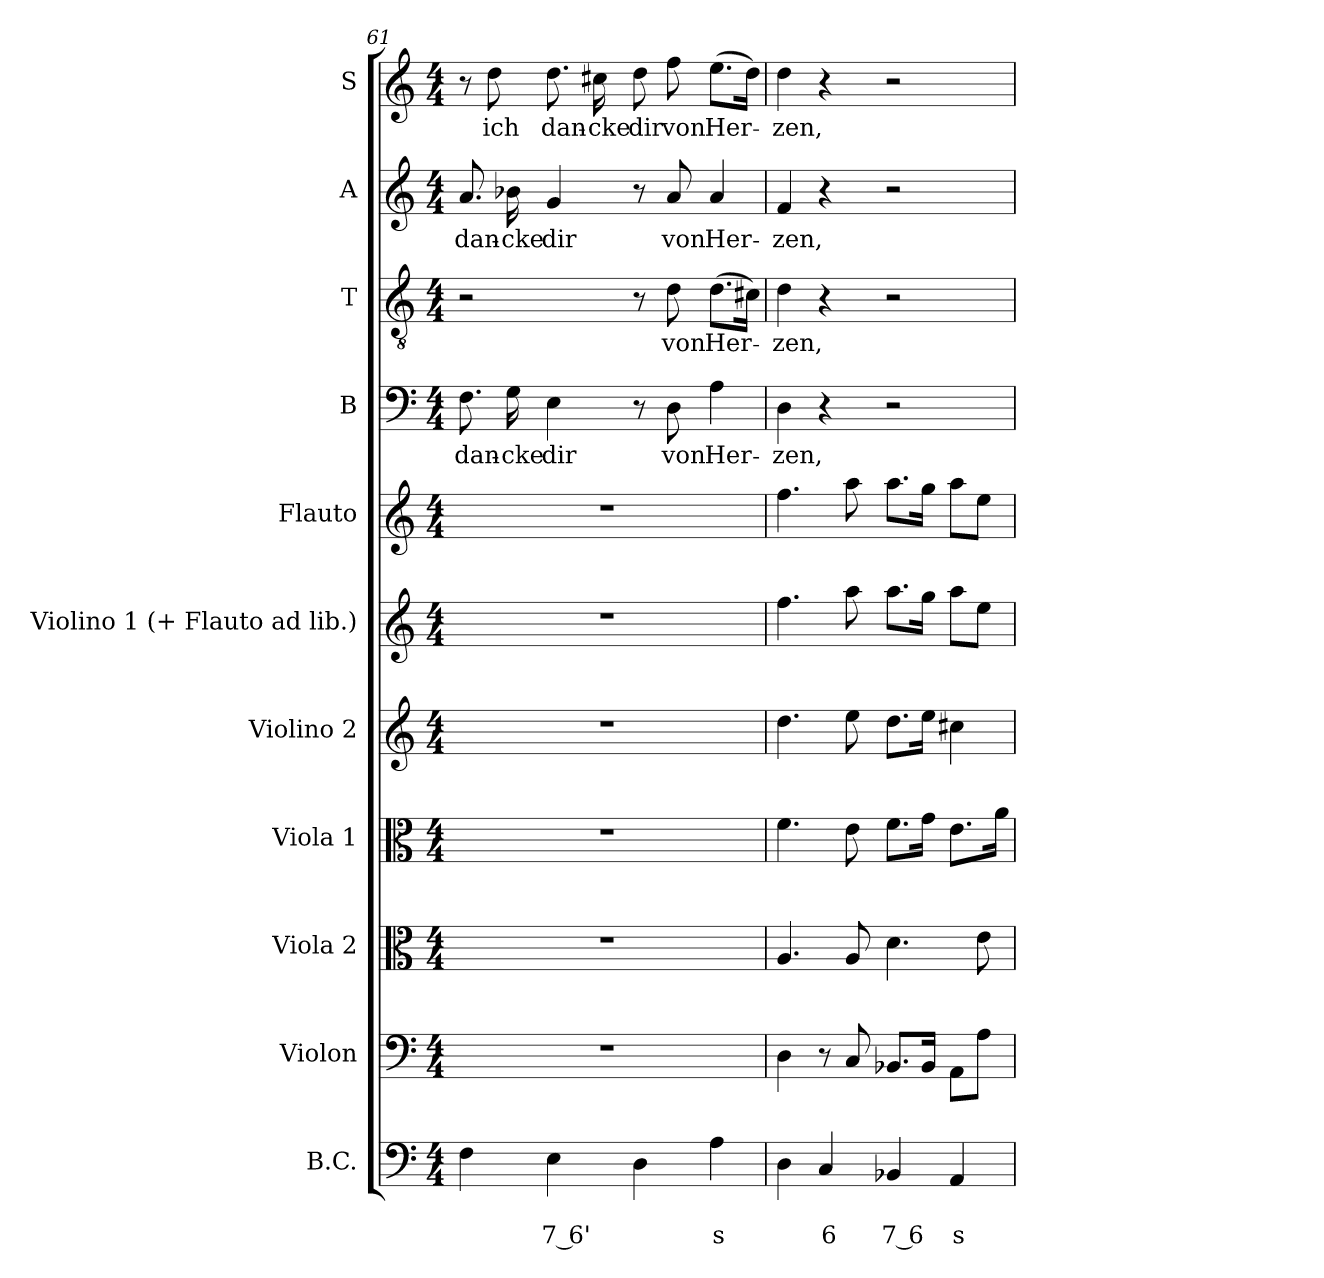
**kern	**text	**text	**kern	**kern	**kern	**kern	**kern	**kern	**kern	**text	**kern	**text	**kern	**text	**kern	**text
*part11	*part11	*part11	*part10	*part9	*part8	*part7	*part6	*part5	*part4	*part4	*part3	*part3	*part2	*part2	*part1	*part1
*staff11	*staff11	*staff11	*staff10	*staff9	*staff8	*staff7	*staff6	*staff5	*staff4	*staff4	*staff3	*staff3	*staff2	*staff2	*staff1	*staff1
*I"B.C.	*	*	*I"Violon	*I"Viola 2	*I"Viola 1	*I"Violino 2	*I"Violino 1 (+ Flauto ad lib.)	*I"Flauto	*I"B	*	*I"T	*	*I"A	*	*I"S	*
*I'B.C.	*	*	*I'Vn	*I'Va2	*I'Va1	*I'Vn2	*I'Vn1	*I'Fl.	*I'B	*	*I'T	*	*I'A	*	*I'S	*
*clefF4	*	*	*clefF4	*clefC3	*clefC3	*clefG2	*clefG2	*clefG2	*clefF4	*	*clefGv2	*	*clefG2	*	*clefG2	*
*	*	*	*	*	*	*	*	*	*	*	*ITrd7c12	*	*	*	*	*
*k[]	*	*	*k[]	*k[]	*k[]	*k[]	*k[]	*k[]	*k[]	*	*k[]	*	*k[]	*	*k[]	*
*C:	*	*	*C:	*C:	*C:	*C:	*C:	*C:	*C:	*	*C:	*	*C:	*	*C:	*
*M4/4	*	*	*M4/4	*M4/4	*M4/4	*M4/4	*M4/4	*M4/4	*M4/4	*	*M4/4	*	*M4/4	*	*M4/4	*
=61	=61	=61	=61	=61	=61	=61	=61	=61	=61	=61	=61	=61	=61	=61	=61	=61
!	!	!	!	!	!	!	!	!	!	!LO:LY:b	!	!	!	!	!	!
!	!	!	!	!	!	!	!	!	!	!	!	!	!	!LO:LY:b	!	!
4F\	.	.	1r	1r	1r	1r	1r	1r	8.F\	dan-	2r	.	8.a/	dan-	8r	.
!	!	!	!	!	!	!	!	!	!	!	!	!	!	!	!	!LO:LY:b
.	.	.	.	.	.	.	.	.	.	.	.	.	.	.	8dd\	ich
!	!	!	!	!	!	!	!	!	!	!LO:LY:b	!	!	!	!	!	!
!	!	!	!	!	!	!	!	!	!	!	!	!	!	!LO:LY:b	!	!
.	.	.	.	.	.	.	.	.	16G\	-cke	.	.	16b-X\	-cke	.	.
!	!	!LO:LY:b	!	!	!	!	!	!	!	!	!	!	!	!	!	!
!	!	!	!	!	!	!	!	!	!	!LO:LY:b	!	!	!	!	!	!
!	!	!	!	!	!	!	!	!	!	!	!	!	!	!LO:LY:b	!	!
!	!	!	!	!	!	!	!	!	!	!	!	!	!	!	!	!LO:LY:b
4E\	.	7 6'	.	.	.	.	.	.	4E\	dir	.	.	4g/	dir	8.dd\	dan-
!	!	!	!	!	!	!	!	!	!	!	!	!	!	!	!	!LO:LY:b
.	.	.	.	.	.	.	.	.	.	.	.	.	.	.	16cc#X\	-cke
!	!	!	!	!	!	!	!	!	!	!	!	!	!	!	!	!LO:LY:b
4D\	.	.	.	.	.	.	.	.	8r	.	8r	.	8r	.	8dd\	dir
!	!	!	!	!	!	!	!	!	!	!LO:LY:b	!	!	!	!	!	!
!	!	!	!	!	!	!	!	!	!	!	!	!LO:LY:b	!	!	!	!
!	!	!	!	!	!	!	!	!	!	!	!	!	!	!LO:LY:b	!	!
!	!	!	!	!	!	!	!	!	!	!	!	!	!	!	!	!LO:LY:b
.	.	.	.	.	.	.	.	.	8D\	von	8D\	von	8a/	von	8ff\	von
!	!	!LO:LY:b	!	!	!	!	!	!	!	!	!	!	!	!	!	!
!	!	!	!	!	!	!	!	!	!	!LO:LY:b	!	!	!	!	!	!
!	!	!	!	!	!	!	!	!	!	!	!	!LO:LY:b	!	!	!	!
!	!	!	!	!	!	!	!	!	!	!	!	!	!	!LO:LY:b	!	!
!	!	!	!	!	!	!	!	!	!	!	!	!	!	!	!	!LO:LY:b
4A\	.	s	.	.	.	.	.	.	4A\	Her-	(>8.D\L	Her-	4a/	Her-	(>8.ee\L	Her-
.	.	.	.	.	.	.	.	.	.	.	16C#X\Jk)	.	.	.	16dd\Jk)	.
=62	=62	=62	=62	=62	=62	=62	=62	=62	=62	=62	=62	=62	=62	=62	=62	=62
!	!	!	!	!	!	!	!	!	!	!LO:LY:b	!	!	!	!	!	!
!	!	!	!	!	!	!	!	!	!	!	!	!LO:LY:b	!	!	!	!
!	!	!	!	!	!	!	!	!	!	!	!	!	!	!LO:LY:b	!	!
!	!	!	!	!	!	!	!	!	!	!	!	!	!	!	!	!LO:LY:b
4D\	.	.	4D\	4.A/	4.f\	4.dd\	4.ff\	4.ff\	4D\	-zen,	4D\	-zen,	4f/	-zen,	4dd\	-zen,
!	!	!LO:LY:b	!	!	!	!	!	!	!	!	!	!	!	!	!	!
4C/	.	6	8r	.	.	.	.	.	4r	.	4r	.	4r	.	4r	.
.	.	.	8C/	8A/	8e\	8ee\	8aa\	8aa\	.	.	.	.	.	.	.	.
!	!	!LO:LY:b	!	!	!	!	!	!	!	!	!	!	!	!	!	!
4BB-X/	.	7 6	8.BB-X/L	4.d\	8.f\L	8.dd\L	8.aa\L	8.aa\L	2r	.	2r	.	2r	.	2r	.
.	.	.	16BB-/Jk	.	16g\Jk	16ee\Jk	16gg\Jk	16gg\Jk	.	.	.	.	.	.	.	.
!	!	!LO:LY:b	!	!	!	!	!	!	!	!	!	!	!	!	!	!
4AA/	.	s	8AA\L	.	8.e\L	4cc#X\	8aa\L	8aa\L	.	.	.	.	.	.	.	.
.	.	.	8A\J	8e\	.	.	8ee\J	8ee\J	.	.	.	.	.	.	.	.
.	.	.	.	.	16a\Jk	.	.	.	.	.	.	.	.	.	.	.
=	=	=	=	=	=	=	=	=	=	=	=	=	=	=	=	=
*-	*-	*-	*-	*-	*-	*-	*-	*-	*-	*-	*-	*-	*-	*-	*-	*-
